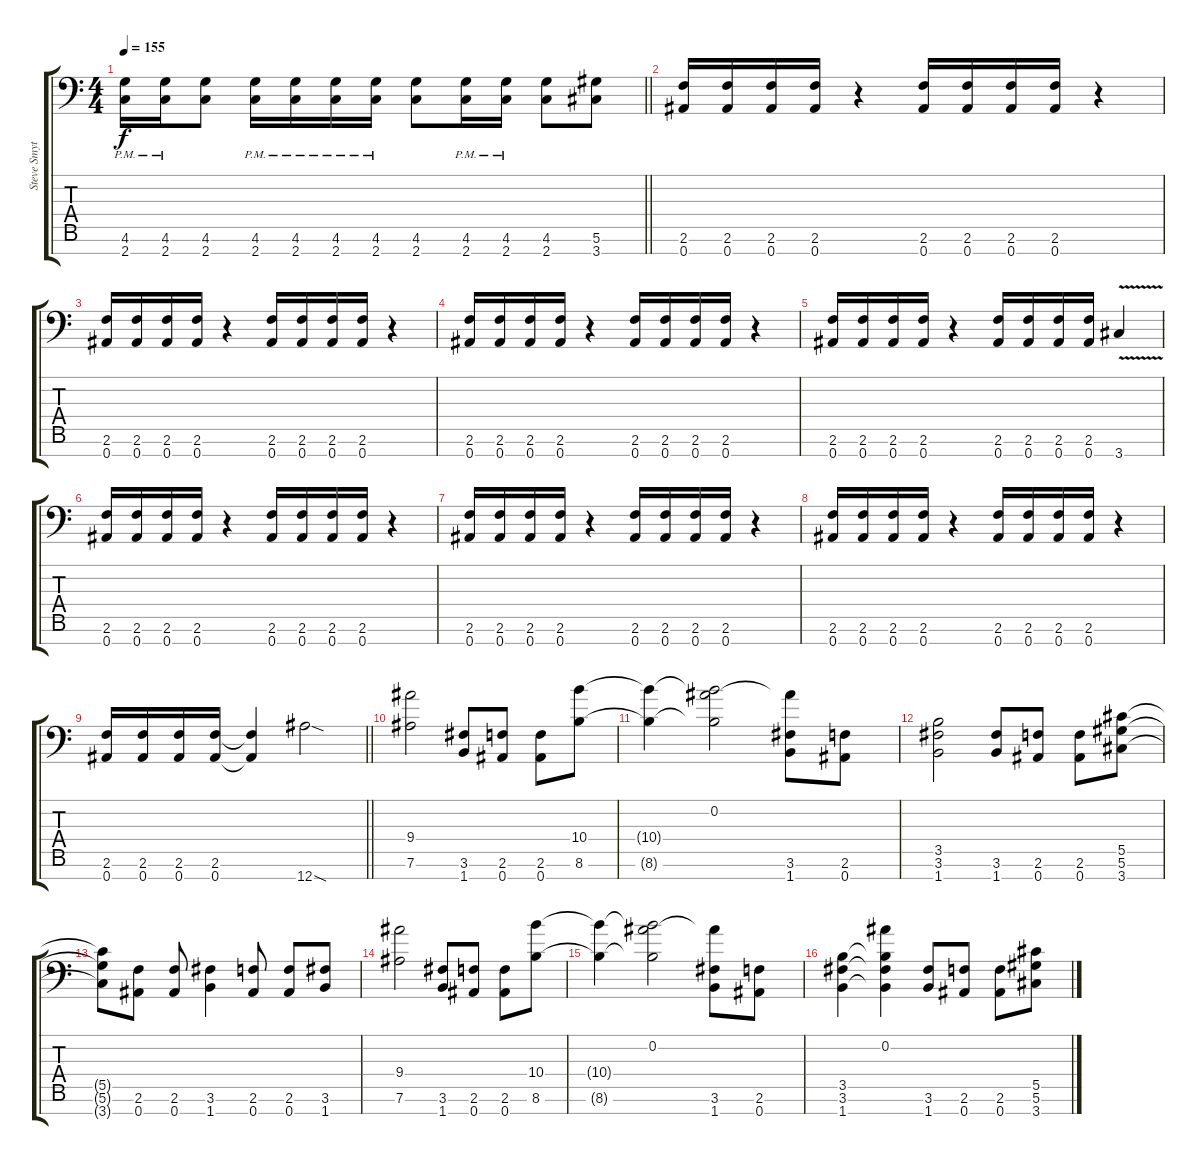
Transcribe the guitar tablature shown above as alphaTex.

\track ("Steve Smyth" "Steve Smyt") {instrument distortionguitar}
\staff {score tabs}
\tuning (Eb4 Bb3 Gb3 Db3 Ab2 Eb2 Bb1) {hide}
\ts (4 4)
\tempo 155
\clef f4
\barLineRight lightlight
\ks c
(4.6{pm} 2.7{pm}).16{dy f} (4.6{pm} 2.7{pm}).16 (4.6 2.7).8 (4.6{pm} 2.7{pm}).16 (4.6{pm} 2.7{pm}).16 (4.6{pm} 2.7{pm}).16 (4.6{pm} 2.7{pm}).16 (4.6 2.7).8 (4.6{pm} 2.7{pm}).16 (4.6{pm} 2.7{pm}).16 (4.6 2.7).8 (5.6 3.7).8 |
(2.6 0.7).16 (2.6 0.7).16 (2.6 0.7).16 (2.6 0.7).16 r.4 (2.6 0.7).16 (2.6 0.7).16 (2.6 0.7).16 (2.6 0.7).16 r.4 |
(2.6 0.7).16 (2.6 0.7).16 (2.6 0.7).16 (2.6 0.7).16 r.4 (2.6 0.7).16 (2.6 0.7).16 (2.6 0.7).16 (2.6 0.7).16 r.4 |
(2.6 0.7).16 (2.6 0.7).16 (2.6 0.7).16 (2.6 0.7).16 r.4 (2.6 0.7).16 (2.6 0.7).16 (2.6 0.7).16 (2.6 0.7).16 r.4 |
(2.6 0.7).16 (2.6 0.7).16 (2.6 0.7).16 (2.6 0.7).16 r.4 (2.6 0.7).16 (2.6 0.7).16 (2.6 0.7).16 (2.6 0.7).16 3.7{v}.4 |
(2.6 0.7).16 (2.6 0.7).16 (2.6 0.7).16 (2.6 0.7).16 r.4 (2.6 0.7).16 (2.6 0.7).16 (2.6 0.7).16 (2.6 0.7).16 r.4 |
(2.6 0.7).16 (2.6 0.7).16 (2.6 0.7).16 (2.6 0.7).16 r.4 (2.6 0.7).16 (2.6 0.7).16 (2.6 0.7).16 (2.6 0.7).16 r.4 |
(2.6 0.7).16 (2.6 0.7).16 (2.6 0.7).16 (2.6 0.7).16 r.4 (2.6 0.7).16 (2.6 0.7).16 (2.6 0.7).16 (2.6 0.7).16 r.4 |
\barLineRight lightlight
(2.6 0.7).16 (2.6 0.7).16 (2.6 0.7).16 (2.6 0.7).16 (2.6{t} 0.7{t}).4 12.7{sod}.2 |
(9.4 7.6).2 (3.6 1.7).8 (2.6 0.7).8 (2.6 0.7).8 (10.4 8.6).8 |
(10.4{t} 8.6{t}).4 (0.2 10.4{t} 8.6{t}).2 (0.2{t} 3.6 1.7).8 (2.6 0.7).8 |
(3.5 3.6 1.7).2 (3.6 1.7).8 (2.6 0.7).8 (2.6 0.7).8 (5.5 5.6 3.7).8 |
(5.5{t} 5.6{t} 3.7{t}).8 (2.6 0.7).8 (2.6 0.7).8 (3.6 1.7).4 (2.6 0.7).8 (2.6 0.7).8 (3.6 1.7).8 |
(9.4 7.6).2 (3.6 1.7).8 (2.6 0.7).8 (2.6 0.7).8 (10.4 8.6).8 |
(10.4{t} 8.6{t}).4 (0.2 10.4{t} 8.6{t}).2 (0.2{t} 3.6 1.7).8 (2.6 0.7).8 |
(3.5 3.6 1.7).4 (0.2 3.5{t} 3.6{t} 1.7{t}).4 (3.6 1.7).8 (2.6 0.7).8 (2.6 0.7).8 (5.5 5.6 3.7).8
